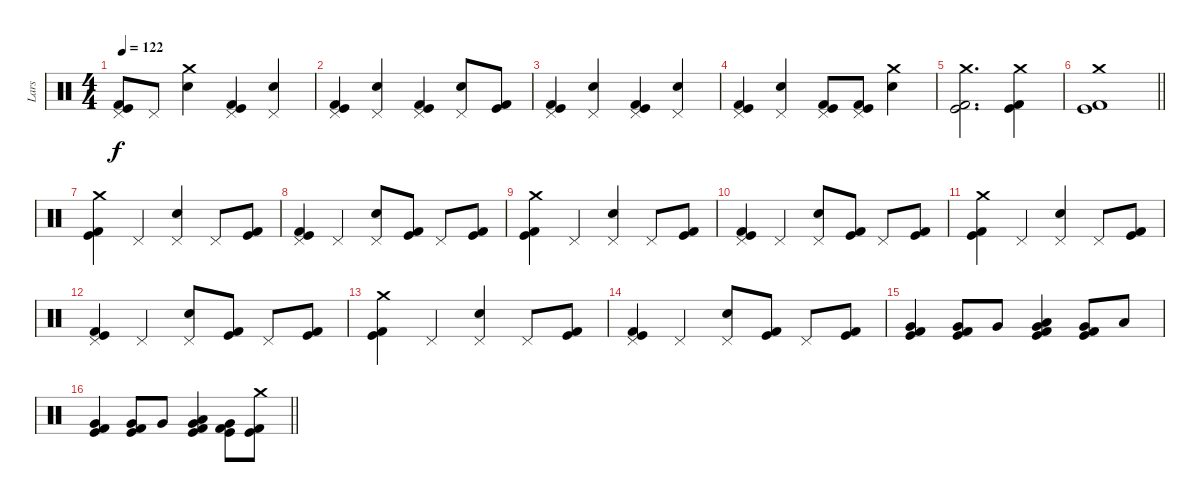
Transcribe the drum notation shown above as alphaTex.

\track ("Lars" "Lars") {instrument percussion}
\staff {score}
\articulation defaults
\ts (4 4)
\tempo 122
\clef neutral
\ks c
("Pedal Hi-Hat (hit)" "Kick (hit)" "Kick (hit) 2").8{dy f} "Pedal Hi-Hat (hit)".8 ("Crash medium (hit)" "Electric Snare (hit)").4 ("Pedal Hi-Hat (hit)" "Kick (hit)" "Kick (hit) 2").4 ("Pedal Hi-Hat (hit)" "Electric Snare (hit)").4 |
("Pedal Hi-Hat (hit)" "Kick (hit)" "Kick (hit) 2").4 ("Pedal Hi-Hat (hit)" "Electric Snare (hit)").4 ("Pedal Hi-Hat (hit)" "Kick (hit)" "Kick (hit) 2").4 ("Pedal Hi-Hat (hit)" "Electric Snare (hit)").8 ("Kick (hit)" "Kick (hit) 2").8 |
("Pedal Hi-Hat (hit)" "Kick (hit)" "Kick (hit) 2").4 ("Pedal Hi-Hat (hit)" "Electric Snare (hit)").4 ("Pedal Hi-Hat (hit)" "Kick (hit)" "Kick (hit) 2").4 ("Pedal Hi-Hat (hit)" "Electric Snare (hit)").4 |
("Pedal Hi-Hat (hit)" "Kick (hit)" "Kick (hit) 2").4 ("Pedal Hi-Hat (hit)" "Electric Snare (hit)").4 ("Pedal Hi-Hat (hit)" "Kick (hit)" "Kick (hit) 2").8 ("Pedal Hi-Hat (hit)" "Kick (hit)" "Kick (hit) 2").8 ("Crash medium (hit)" "Electric Snare (hit)").4 |
("Crash medium (hit)" "Kick (hit)" "Kick (hit) 2").2{d} ("Crash medium (hit)" "Kick (hit)" "Kick (hit) 2").4 |
\barLineRight lightlight
("Crash medium (hit)" "Kick (hit)" "Kick (hit) 2").1 |
("Crash medium (hit)" "Kick (hit)" "Kick (hit) 2").4 "Pedal Hi-Hat (hit)".4 ("Pedal Hi-Hat (hit)" "Electric Snare (hit)").4 "Pedal Hi-Hat (hit)".8 ("Kick (hit)" "Kick (hit) 2").8 |
("Pedal Hi-Hat (hit)" "Kick (hit)" "Kick (hit) 2").4 "Pedal Hi-Hat (hit)".4 ("Pedal Hi-Hat (hit)" "Electric Snare (hit)").8 ("Kick (hit)" "Kick (hit) 2").8 "Pedal Hi-Hat (hit)".8 ("Kick (hit)" "Kick (hit) 2").8 |
("Crash medium (hit)" "Kick (hit)" "Kick (hit) 2").4 "Pedal Hi-Hat (hit)".4 ("Pedal Hi-Hat (hit)" "Electric Snare (hit)").4 "Pedal Hi-Hat (hit)".8 ("Kick (hit)" "Kick (hit) 2").8 |
("Pedal Hi-Hat (hit)" "Kick (hit)" "Kick (hit) 2").4 "Pedal Hi-Hat (hit)".4 ("Pedal Hi-Hat (hit)" "Electric Snare (hit)").8 ("Kick (hit)" "Kick (hit) 2").8 "Pedal Hi-Hat (hit)".8 ("Kick (hit)" "Kick (hit) 2").8 |
("Crash medium (hit)" "Kick (hit)" "Kick (hit) 2").4 "Pedal Hi-Hat (hit)".4 ("Pedal Hi-Hat (hit)" "Electric Snare (hit)").4 "Pedal Hi-Hat (hit)".8 ("Kick (hit)" "Kick (hit) 2").8 |
("Pedal Hi-Hat (hit)" "Kick (hit)" "Kick (hit) 2").4 "Pedal Hi-Hat (hit)".4 ("Pedal Hi-Hat (hit)" "Electric Snare (hit)").8 ("Kick (hit)" "Kick (hit) 2").8 "Pedal Hi-Hat (hit)".8 ("Kick (hit)" "Kick (hit) 2").8 |
("Crash medium (hit)" "Kick (hit)" "Kick (hit) 2").4 "Pedal Hi-Hat (hit)".4 ("Pedal Hi-Hat (hit)" "Electric Snare (hit)").4 "Pedal Hi-Hat (hit)".8 ("Kick (hit)" "Kick (hit) 2").8 |
("Pedal Hi-Hat (hit)" "Kick (hit)" "Kick (hit) 2").4 "Pedal Hi-Hat (hit)".4 ("Pedal Hi-Hat (hit)" "Electric Snare (hit)").8 ("Kick (hit)" "Kick (hit) 2").8 "Pedal Hi-Hat (hit)".8 ("Kick (hit)" "Kick (hit) 2").8 |
("Very Low Tom (hit)" "Kick (hit)" "Kick (hit) 2").4 ("Very Low Tom (hit)" "Kick (hit)" "Kick (hit) 2").8 "Very Low Tom (hit)".8 ("Very Low Tom (hit)" "Kick (hit)" "Kick (hit) 2" "Low Tom (hit)").4 ("Very Low Tom (hit)" "Kick (hit)" "Kick (hit) 2").8 "Low Tom (hit)".8 |
\barLineRight lightlight
("Very Low Tom (hit)" "Kick (hit)" "Kick (hit) 2").4 ("Very Low Tom (hit)" "Kick (hit)" "Kick (hit) 2").8 "Very Low Tom (hit)".8 ("Very Low Tom (hit)" "Kick (hit)" "Kick (hit) 2" "Low Tom (hit)").4 ("Very Low Tom (hit)" "Kick (hit)" "Kick (hit) 2").8 ("Crash medium (hit)" "Kick (hit)" "Kick (hit) 2").8
